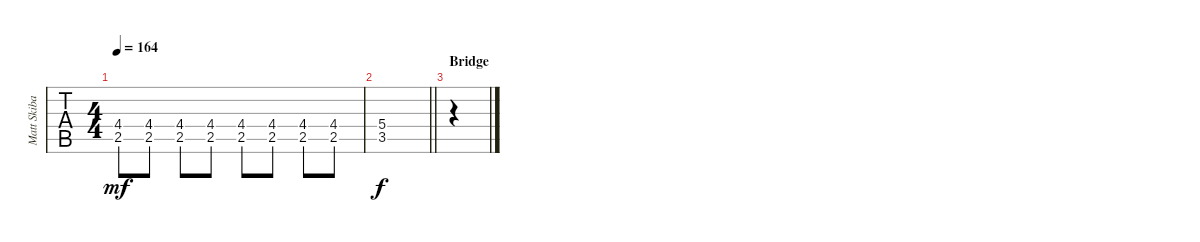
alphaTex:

\track ("Matt Skiba - Guitar Three" "Matt Skiba") {instrument distortionguitar}
\staff {tabs}
\tuning (E4 B3 G3 D3 A2 E2) {hide}
\ts (4 4)
\tempo 164
\clef g2
\ks eminor
(4.4 2.5).8{dy mf} (4.4 2.5).8 (4.4 2.5).8 (4.4 2.5).8 (4.4 2.5).8 (4.4 2.5).8 (4.4 2.5).8 (4.4 2.5).8 |
\barLineRight lightlight
(5.4 3.5).1{dy f} |
\section ("" "Bridge")
